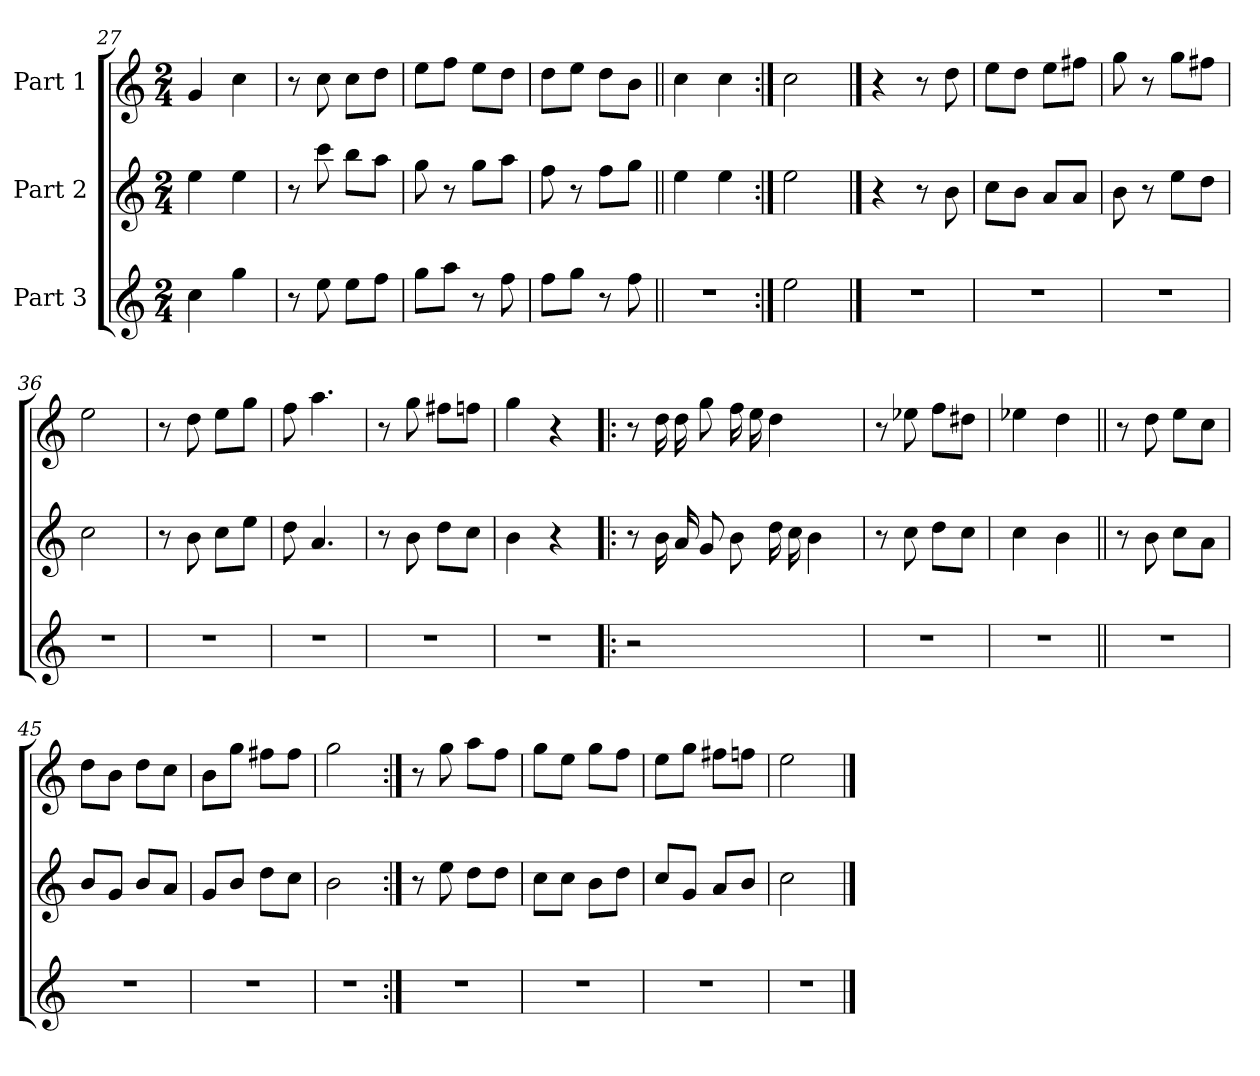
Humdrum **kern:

**kern	**kern	**kern
*part3	*part2	*part1
*staff3	*staff2	*staff1
*I"Part 3	*I"Part 2	*I"Part 1
*clefG2	*clefG2	*clefG2
*k[]	*k[]	*k[]
*M2/4	*M2/4	*M2/4
=27	=27	=27
4cc	4ee	4g
4gg	4ee	4cc
=28	=28	=28
8r	8r	8r
8ee	8ccc	8cc
8ee\L	8bb\L	8cc\L
8ff\J	8aa\J	8dd\J
=29	=29	=29
8gg\L	8gg	8ee\L
8aa\J	8r	8ff\J
8r	8gg\L	8ee\L
8ff	8aa\J	8dd\J
=30	=30	=30
8ff\L	8ff	8dd\L
8gg\J	8r	8ee\J
8r	8ff\L	8dd\L
8ff	8gg\J	8b\J
=31||	=31||	=31||
2r	4ee	4cc
.	4ee	4cc
=32:|!	=32:|!	=32:|!
2ee	2ee	2cc
==33	==33	==33
2r	4r	4r
.	8r	8r
.	8b	8dd
=34	=34	=34
2r	8cc\L	8ee\L
.	8b\J	8dd\J
.	8a/L	8ee\L
.	8a/J	8ff#\J
=35	=35	=35
2r	8b	8gg
.	8r	8r
.	8ee\L	8gg\L
.	8dd\J	8ff#\J
=36	=36	=36
2r	2cc	2ee
=37	=37	=37
2r	8r	8r
.	8b	8dd
.	8cc\L	8ee\L
.	8ee\J	8gg\J
=38	=38	=38
2r	8dd	8ff
.	4.a	4.aa
=39	=39	=39
2r	8r	8r
.	8b	8gg
.	8dd\L	8ff#\L
.	8cc\J	8ff\J
=40	=40	=40
2r	4b	4gg
.	4r	4r
=41!|:	=41!|:	=41!|:
2r	8r	8r
.	16b	16dd
.	16a	16dd
.	8g	8gg
.	8b	16ff
.	.	16ee
4.ryy	16dd	4dd
.	16cc	.
.	4b	.
.	.	8ryy
=42	=42	=42
2r	8r	8r
.	8cc	8ee-
.	8dd\L	8ff\L
.	8cc\J	8dd#\J
=43	=43	=43
2r	4cc	4ee-
.	4b	4dd
=44||	=44||	=44||
2r	8r	8r
.	8b	8dd
.	8cc\L	8ee\L
.	8a\J	8cc\J
=45	=45	=45
2r	8b/L	8dd\L
.	8g/J	8b\J
.	8b/L	8dd\L
.	8a/J	8cc\J
=46	=46	=46
2r	8g/L	8b\L
.	8b/J	8gg\J
.	8dd\L	8ff#\L
.	8cc\J	8ff#\J
=47	=47	=47
2r	2b	2gg
=48:|!	=48:|!	=48:|!
2r	8r	8r
.	8ee	8gg
.	8dd\L	8aa\L
.	8dd\J	8ff\J
=49	=49	=49
2r	8cc\L	8gg\L
.	8cc\J	8ee\J
.	8b\L	8gg\L
.	8dd\J	8ff\J
=50	=50	=50
2r	8cc/L	8ee\L
.	8g/J	8gg\J
.	8a/L	8ff#\L
.	8b/J	8ff\J
=51	=51	=51
2r	2cc	2ee
==	==	==
*-	*-	*-
